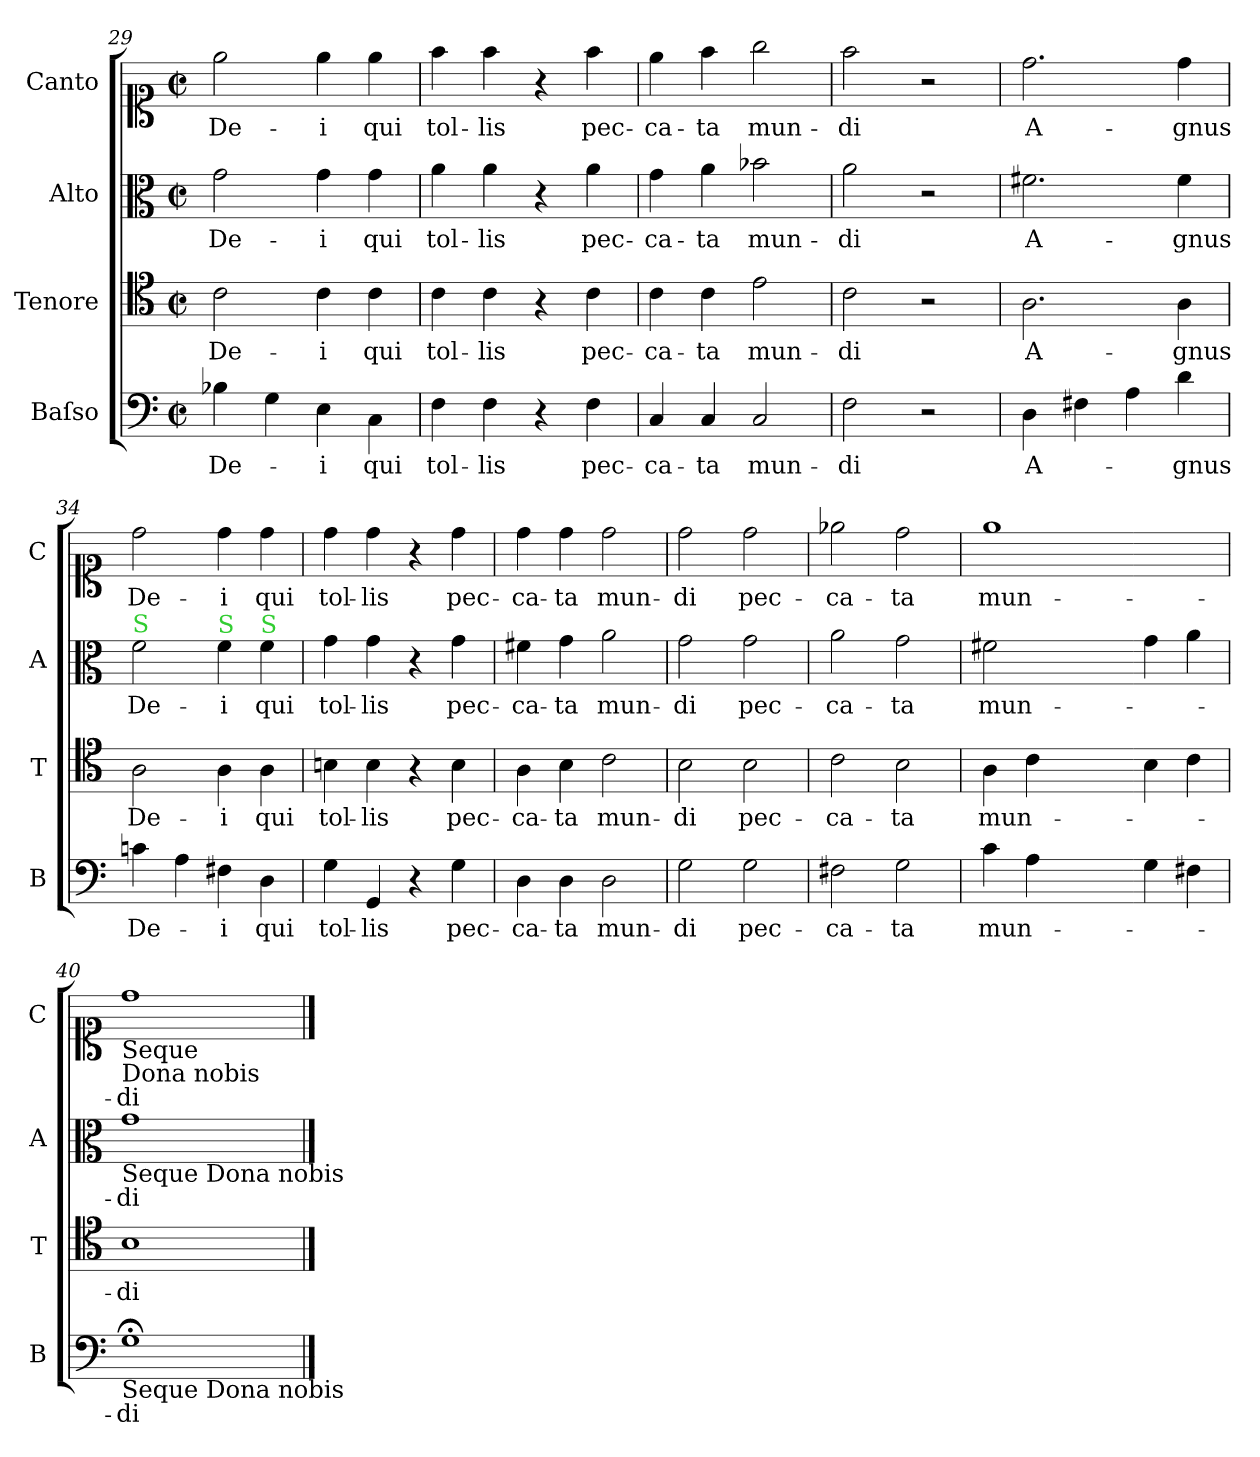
**kern	**text	**kern	**text	**kern	**text	**kern	**text
*part4	*part4	*part3	*part3	*part2	*part2	*part1	*part1
*staff4	*staff4	*staff3	*staff3	*staff2	*staff2	*staff1	*staff1
*I"Baſso	*	*I"Tenore	*	*I"Alto	*	*I"Canto	*
*I'B	*	*I'T	*	*I'A	*	*I'C	*
*clefF4	*	*clefC4	*	*clefC3	*	*clefC1	*
*k[]	*	*k[]	*	*k[]	*	*k[]	*
*C:	*	*C:	*	*C:	*	*C:	*
*M2/2	*	*M2/2	*	*M2/2	*	*M2/2	*
*met(c|)	*	*met(c|)	*	*met(c|)	*	*met(c|)	*
=29	=29	=29	=29	=29	=29	=29	=29
4B-X\	De-	2c\	De-	2g\	De-	2ee\	De-
4G\	.	.	.	.	.	.	.
4E\	-i	4c\	-i	4g\	-i	4ee\	-i
4C\	qui	4c\	qui	4g\	qui	4ee\	qui
=30	=30	=30	=30	=30	=30	=30	=30
4F\	tol-	4c\	tol-	4a\	tol-	4ff\	tol-
4F\	-lis	4c\	-lis	4a\	-lis	4ff\	-lis
4r	.	4r	.	4r	.	4r	.
4F\	pec-	4c\	pec-	4a\	pec-	4ff\	pec-
=31	=31	=31	=31	=31	=31	=31	=31
4C/	-ca-	4c\	-ca-	4g\	-ca-	4ee\	-ca-
4C/	-ta	4c\	-ta	4a\	-ta	4ff\	-ta
2C/	mun-	2e\	mun-	2b-X\	mun-	2gg\	mun-
=32	=32	=32	=32	=32	=32	=32	=32
2F\	-di	2c\	-di	2a\	-di	2ff\	-di
2r	.	2r	.	2r	.	2r	.
=33	=33	=33	=33	=33	=33	=33	=33
4D\	A-	2.A\	A-	2.f#X\	A-	2.dd\	A-
4F#X\	.	.	.	.	.	.	.
4A\	.	.	.	.	.	.	.
4d\	-gnus	4A\	-gnus	4f#\	-gnus	4dd\	-gnus
=34	=34	=34	=34	=34	=34	=34	=34
!	!	!	!	!LO:TX:a:color=limegreen:t=S	!	!	!
4cn\	De-	2A\	De-	2f\	De-	2dd\	De-
4A\	.	.	.	.	.	.	.
!	!	!	!	!LO:TX:a:color=limegreen:t=S	!	!	!
4F#X\	-i	4A\	-i	4f\	-i	4dd\	-i
!	!	!	!	!LO:TX:a:color=limegreen:t=S	!	!	!
4D\	qui	4A\	qui	4f\	qui	4dd\	qui
=35	=35	=35	=35	=35	=35	=35	=35
4G\	tol-	4Bn\	tol-	4g\	tol-	4dd\	tol-
4GG/	-lis	4B\	-lis	4g\	-lis	4dd\	-lis
4r	.	4r	.	4r	.	4r	.
4G\	pec-	4B\	pec-	4g\	pec-	4dd\	pec-
=36	=36	=36	=36	=36	=36	=36	=36
4D\	-ca-	4A\	-ca-	4f#X\	-ca-	4dd\	-ca-
4D\	-ta	4B\	-ta	4g\	-ta	4dd\	-ta
2D\	mun-	2c\	mun-	2a\	mun-	2dd\	mun-
=37	=37	=37	=37	=37	=37	=37	=37
2G\	-di	2B\	-di	2g\	-di	2dd\	-di
2G\	pec-	2B\	pec-	2g\	pec-	2dd\	pec-
=38	=38	=38	=38	=38	=38	=38	=38
2F#X\	-ca-	2c\	ca-	2a\	-ca-	2ee-X\	-ca-
2G\	-ta	2B\	-ta	2g\	-ta	2dd\	-ta
=39	=39	=39	=39	=39	=39	=39	=39
4c\	mun-	4A\	mun-	2f#X\	mun-	1ee	mun-
4A\	.	4c\	.	.	.	.	.
2ryy	.	2ryy	.	2ryy	.	.	.
=-	=-	=-	=-	=-	=-	=-	=-
4G\	.	4B\	.	4g\	.	2ryy	.
4F#X\	.	4c\	.	4a\	.	.	.
=40	=40	=40	=40	=40	=40	=40	=40
!	!	!	!	!	!	!LO:TX:b:t=Seque\nDona nobis	!
!	!	!	!	!LO:TX:b:t=Seque Dona nobis	!	!	!
!LO:TX:b:t=Seque Dona nobis	!	!	!	!	!	!	!
1G;<	-di	1B	-di	1g	-di	1dd	-di
==	==	==	==	==	==	==	==
*-	*-	*-	*-	*-	*-	*-	*-
